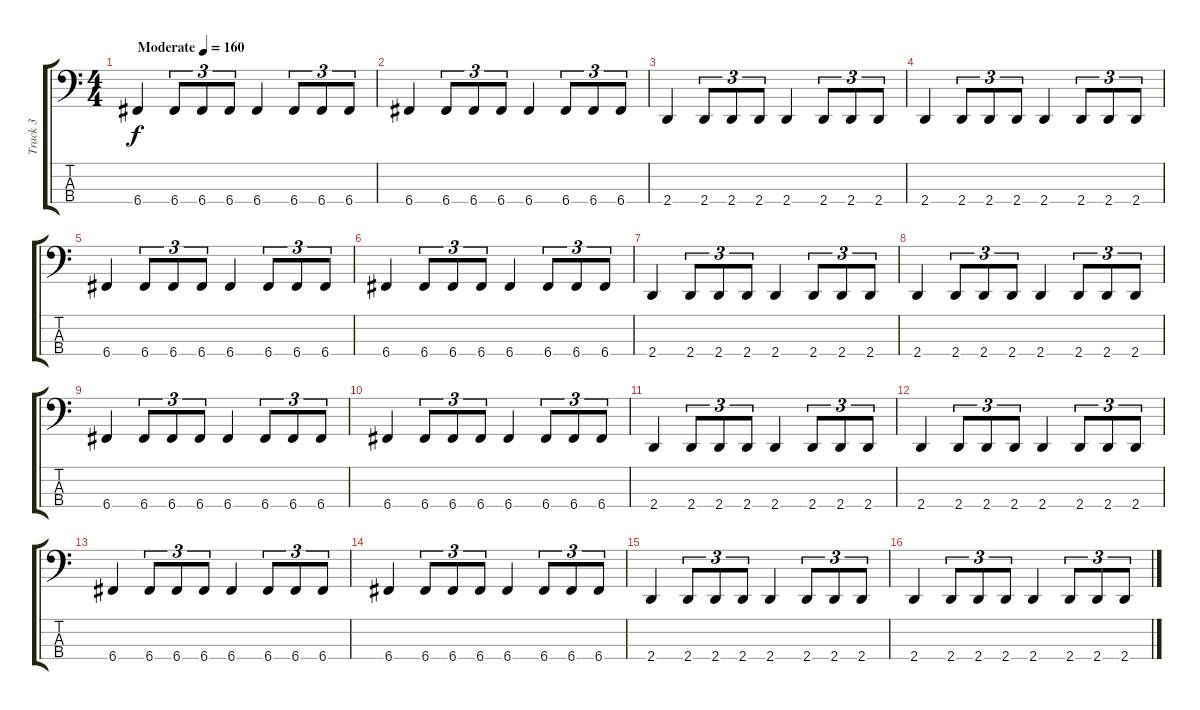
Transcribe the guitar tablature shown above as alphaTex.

\track ("Track 3" "Track 3") {instrument electricbasspick}
\staff {score tabs}
\tuning (F2 C2 G1 C1) {hide}
\ts (4 4)
\tempo (160 "Moderate")
\clef f4
\ks c
6.4.4{dy f instrument electricbasspick} 6.4.8{tu (3 2)} 6.4.8{tu (3 2)} 6.4.8{tu (3 2)} 6.4.4 6.4.8{tu (3 2)} 6.4.8{tu (3 2)} 6.4.8{tu (3 2)} |
6.4.4 6.4.8{tu (3 2)} 6.4.8{tu (3 2)} 6.4.8{tu (3 2)} 6.4.4 6.4.8{tu (3 2)} 6.4.8{tu (3 2)} 6.4.8{tu (3 2)} |
2.4.4 2.4.8{tu (3 2)} 2.4.8{tu (3 2)} 2.4.8{tu (3 2)} 2.4.4 2.4.8{tu (3 2)} 2.4.8{tu (3 2)} 2.4.8{tu (3 2)} |
2.4.4 2.4.8{tu (3 2)} 2.4.8{tu (3 2)} 2.4.8{tu (3 2)} 2.4.4 2.4.8{tu (3 2)} 2.4.8{tu (3 2)} 2.4.8{tu (3 2)} |
6.4.4 6.4.8{tu (3 2)} 6.4.8{tu (3 2)} 6.4.8{tu (3 2)} 6.4.4 6.4.8{tu (3 2)} 6.4.8{tu (3 2)} 6.4.8{tu (3 2)} |
6.4.4 6.4.8{tu (3 2)} 6.4.8{tu (3 2)} 6.4.8{tu (3 2)} 6.4.4 6.4.8{tu (3 2)} 6.4.8{tu (3 2)} 6.4.8{tu (3 2)} |
2.4.4 2.4.8{tu (3 2)} 2.4.8{tu (3 2)} 2.4.8{tu (3 2)} 2.4.4 2.4.8{tu (3 2)} 2.4.8{tu (3 2)} 2.4.8{tu (3 2)} |
2.4.4 2.4.8{tu (3 2)} 2.4.8{tu (3 2)} 2.4.8{tu (3 2)} 2.4.4 2.4.8{tu (3 2)} 2.4.8{tu (3 2)} 2.4.8{tu (3 2)} |
6.4.4 6.4.8{tu (3 2)} 6.4.8{tu (3 2)} 6.4.8{tu (3 2)} 6.4.4 6.4.8{tu (3 2)} 6.4.8{tu (3 2)} 6.4.8{tu (3 2)} |
6.4.4 6.4.8{tu (3 2)} 6.4.8{tu (3 2)} 6.4.8{tu (3 2)} 6.4.4 6.4.8{tu (3 2)} 6.4.8{tu (3 2)} 6.4.8{tu (3 2)} |
2.4.4 2.4.8{tu (3 2)} 2.4.8{tu (3 2)} 2.4.8{tu (3 2)} 2.4.4 2.4.8{tu (3 2)} 2.4.8{tu (3 2)} 2.4.8{tu (3 2)} |
2.4.4 2.4.8{tu (3 2)} 2.4.8{tu (3 2)} 2.4.8{tu (3 2)} 2.4.4 2.4.8{tu (3 2)} 2.4.8{tu (3 2)} 2.4.8{tu (3 2)} |
6.4.4 6.4.8{tu (3 2)} 6.4.8{tu (3 2)} 6.4.8{tu (3 2)} 6.4.4 6.4.8{tu (3 2)} 6.4.8{tu (3 2)} 6.4.8{tu (3 2)} |
6.4.4 6.4.8{tu (3 2)} 6.4.8{tu (3 2)} 6.4.8{tu (3 2)} 6.4.4 6.4.8{tu (3 2)} 6.4.8{tu (3 2)} 6.4.8{tu (3 2)} |
2.4.4 2.4.8{tu (3 2)} 2.4.8{tu (3 2)} 2.4.8{tu (3 2)} 2.4.4 2.4.8{tu (3 2)} 2.4.8{tu (3 2)} 2.4.8{tu (3 2)} |
2.4.4 2.4.8{tu (3 2)} 2.4.8{tu (3 2)} 2.4.8{tu (3 2)} 2.4.4 2.4.8{tu (3 2)} 2.4.8{tu (3 2)} 2.4.8{tu (3 2)}
